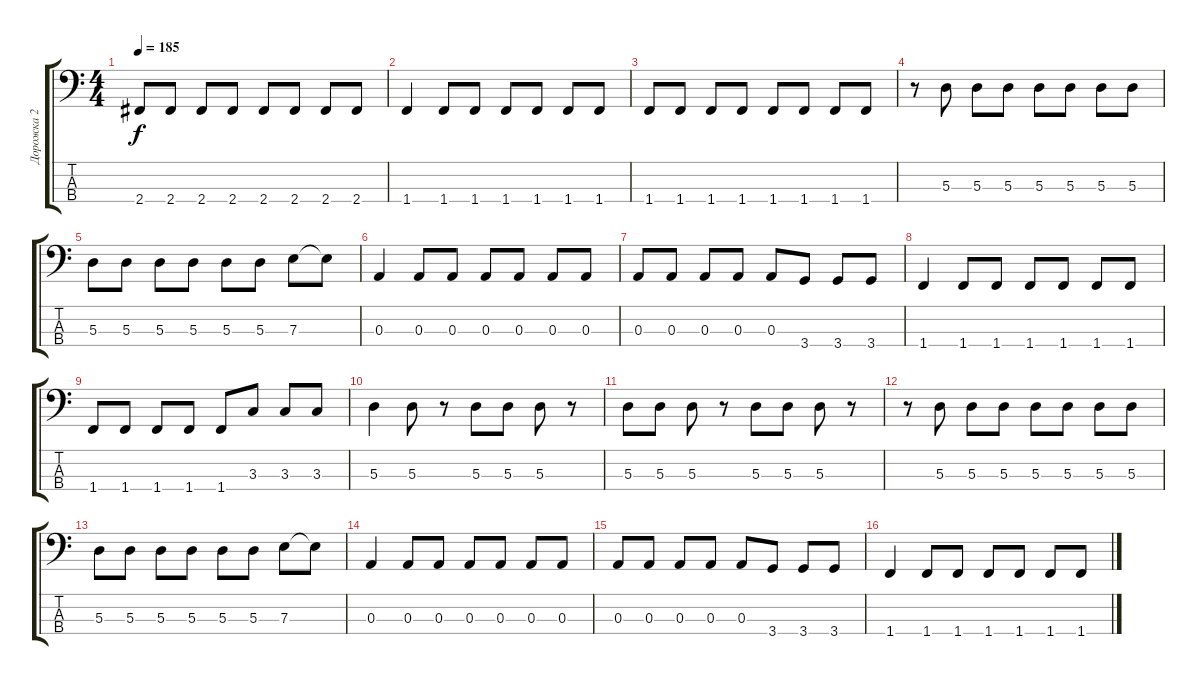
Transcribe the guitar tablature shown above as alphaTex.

\track ("Дорожка 2" "Дорожка 2") {instrument electricbasspick}
\staff {score tabs}
\tuning (G2 D2 A1 E1) {hide}
\ts (4 4)
\tempo 185
\clef f4
\ks c
2.4.8{dy f} 2.4.8 2.4.8 2.4.8 2.4.8 2.4.8 2.4.8 2.4.8 |
1.4.4 1.4.8 1.4.8 1.4.8 1.4.8 1.4.8 1.4.8 |
1.4.8 1.4.8 1.4.8 1.4.8 1.4.8 1.4.8 1.4.8 1.4.8 |
r.8 5.3.8 5.3.8 5.3.8 5.3.8 5.3.8 5.3.8 5.3.8 |
5.3.8 5.3.8 5.3.8 5.3.8 5.3.8 5.3.8 7.3.8 7.3{t}.8 |
0.3.4 0.3.8 0.3.8 0.3.8 0.3.8 0.3.8 0.3.8 |
0.3.8 0.3.8 0.3.8 0.3.8 0.3.8 3.4.8 3.4.8 3.4.8 |
1.4.4 1.4.8 1.4.8 1.4.8 1.4.8 1.4.8 1.4.8 |
1.4.8 1.4.8 1.4.8 1.4.8 1.4.8 3.3.8 3.3.8 3.3.8 |
5.3.4 5.3.8 r.8 5.3.8 5.3.8 5.3.8 r.8 |
5.3.8 5.3.8 5.3.8 r.8 5.3.8 5.3.8 5.3.8 r.8 |
r.8 5.3.8 5.3.8 5.3.8 5.3.8 5.3.8 5.3.8 5.3.8 |
5.3.8 5.3.8 5.3.8 5.3.8 5.3.8 5.3.8 7.3.8 7.3{t}.8 |
0.3.4 0.3.8 0.3.8 0.3.8 0.3.8 0.3.8 0.3.8 |
0.3.8 0.3.8 0.3.8 0.3.8 0.3.8 3.4.8 3.4.8 3.4.8 |
1.4.4 1.4.8 1.4.8 1.4.8 1.4.8 1.4.8 1.4.8
